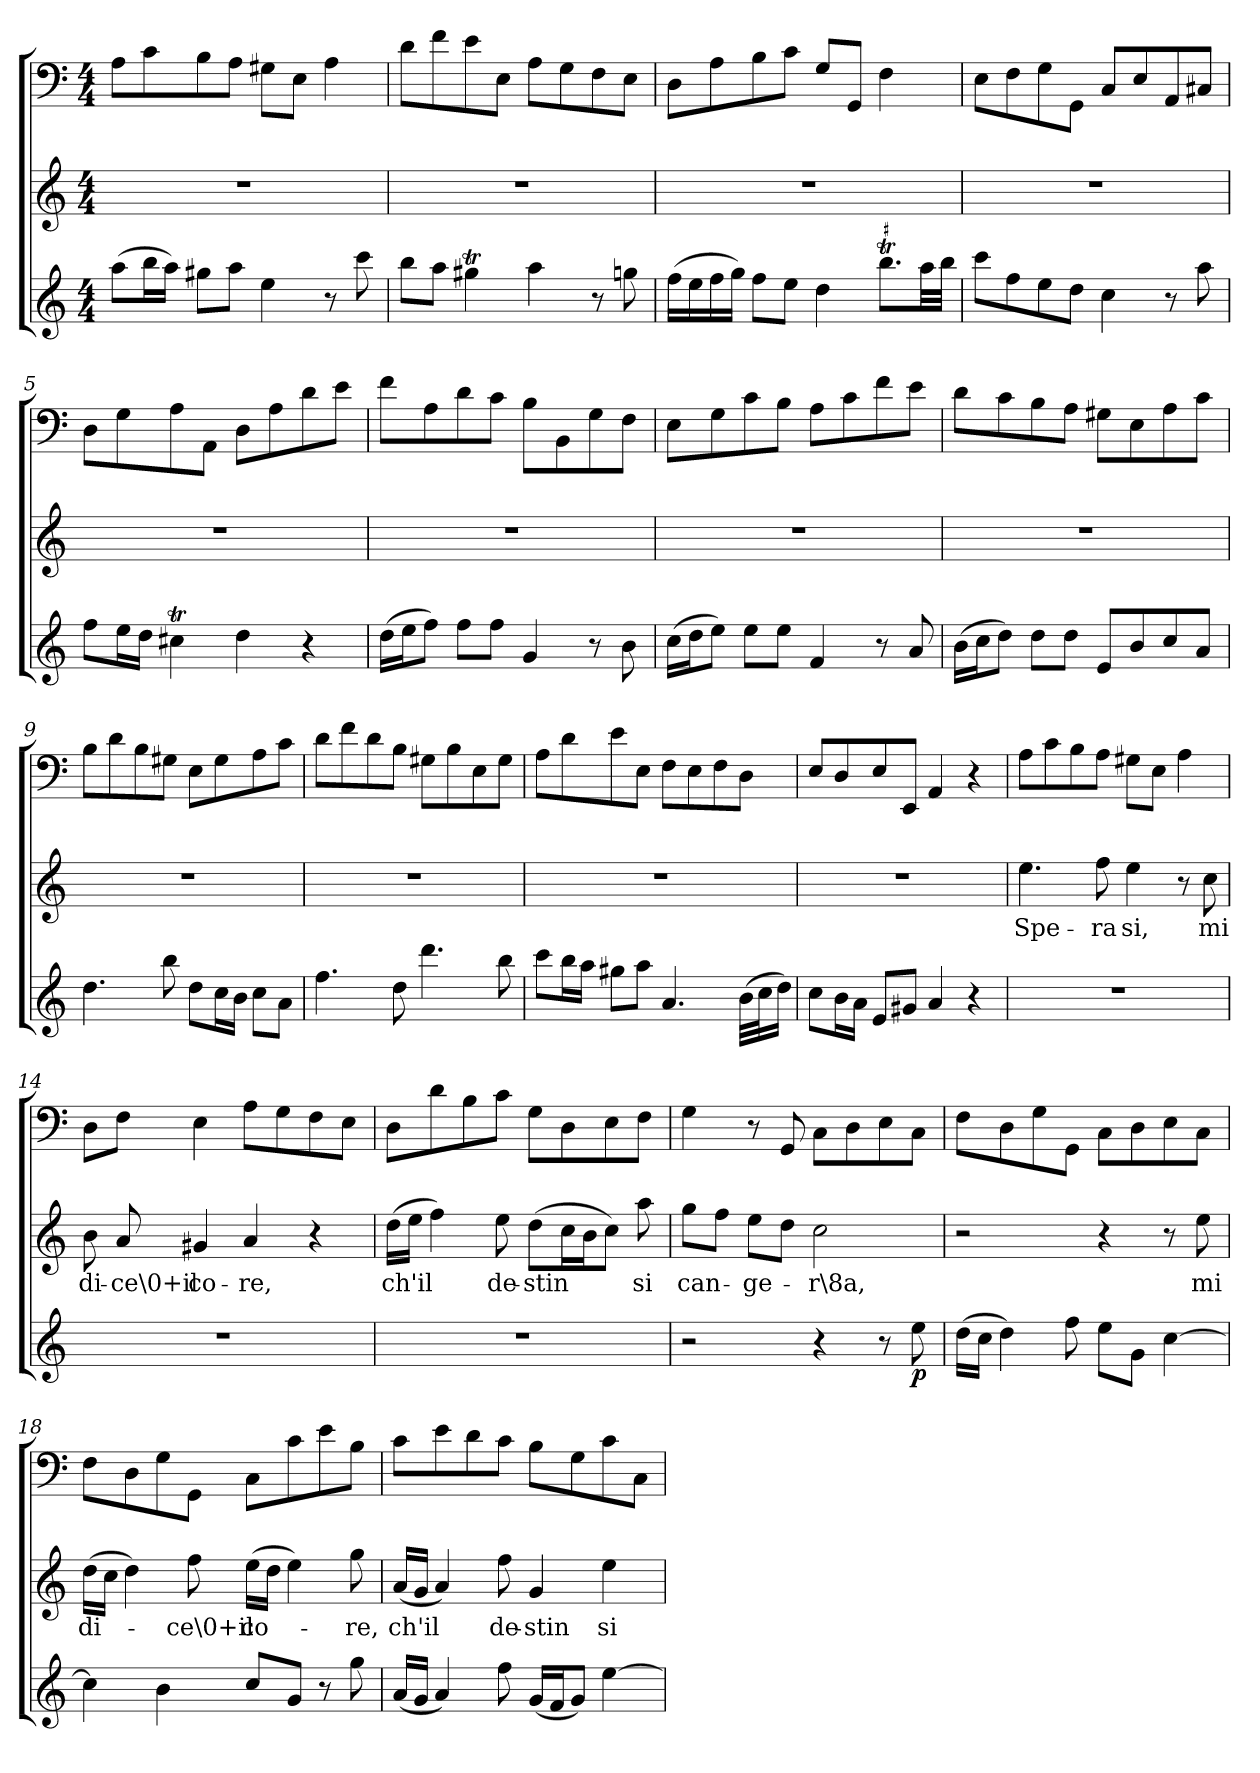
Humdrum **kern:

**kern	**dynam	**kern	**text	**kern
*part3	*part3	*part2	*part2	*part1
*staff3	*staff3	*staff2	*staff2	*staff1
*clefG2	*	*clefG2	*	*clefF4
*k[]	*	*k[]	*	*k[]
*a:	*	*a:	*	*a:
*M4/4	*	*M4/4	*	*M4/4
=1	=1	=1	=1	=1
(8aa\L	.	1r	.	8A\L
16bb\L	.	.	.	8c\
16aa\JJ)	.	.	.	.
8gg#X\L	.	.	.	8B\
8aa\J	.	.	.	8A\J
4ee\	.	.	.	8G#X\L
.	.	.	.	8E\J
8r	.	.	.	4A\
8ccc\	.	.	.	.
=2	=2	=2	=2	=2
8bb\L	.	1r	.	8d\L
8aa\J	.	.	.	8f\
4gg#Xt\	.	.	.	8e\
.	.	.	.	8E\J
4aa\	.	.	.	8A\L
.	.	.	.	8G\
8r	.	.	.	8F\
8ggn\	.	.	.	8E\J
=3	=3	=3	=3	=3
(16ff\LL	.	1r	.	8D\L
16ee\	.	.	.	.
16ff\	.	.	.	8A\
16gg\JJ)	.	.	.	.
8ff\L	.	.	.	8B\
8ee\J	.	.	.	8c\J
4dd\	.	.	.	8G/L
.	.	.	.	8GG/J
!LO:TR:acc=#	!	!	!	!
8.bbT\L	.	.	.	4F\
32aa\LL	.	.	.	.
32bb\JJJ	.	.	.	.
=4	=4	=4	=4	=4
8ccc\L	.	1r	.	8E\L
8ff\	.	.	.	8F\
8ee\	.	.	.	8G\
8dd\J	.	.	.	8GG\J
4cc\	.	.	.	8C/L
.	.	.	.	8E/
8r	.	.	.	8AA/
8aa\	.	.	.	8C#X/J
=5	=5	=5	=5	=5
8ff\L	.	1r	.	8D\L
16ee\L	.	.	.	8G\
16dd\JJ	.	.	.	.
4cc#Xt\	.	.	.	8A\
.	.	.	.	8AA\J
4dd\	.	.	.	8D\L
.	.	.	.	8A\
4r	.	.	.	8d\
.	.	.	.	8e\J
=6	=6	=6	=6	=6
(16dd\LL	.	1r	.	8f\L
16ee\J	.	.	.	.
8ff\J)	.	.	.	8A\
8ff\L	.	.	.	8d\
8ff\J	.	.	.	8c\J
4g/	.	.	.	8B\L
.	.	.	.	8BB\
8r	.	.	.	8G\
8b\	.	.	.	8F\J
=7	=7	=7	=7	=7
(16cc\LL	.	1r	.	8E\L
16dd\J	.	.	.	.
8ee\J)	.	.	.	8G\
8ee\L	.	.	.	8c\
8ee\J	.	.	.	8B\J
4f/	.	.	.	8A\L
.	.	.	.	8c\
8r	.	.	.	8f\
8a/	.	.	.	8e\J
=8	=8	=8	=8	=8
(16b\LL	.	1r	.	8d\L
16cc\J	.	.	.	.
8dd\J)	.	.	.	8c\
8dd\L	.	.	.	8B\
8dd\J	.	.	.	8A\J
8e/L	.	.	.	8G#X\L
8b/	.	.	.	8E\
8cc/	.	.	.	8A\
8a/J	.	.	.	8c\J
=9	=9	=9	=9	=9
4.dd\	.	1r	.	8B\L
.	.	.	.	8d\
.	.	.	.	8B\
8bb\	.	.	.	8G#X\J
8dd\L	.	.	.	8E\L
16cc\L	.	.	.	8G#\
16b\JJ	.	.	.	.
8cc\L	.	.	.	8A\
8a\J	.	.	.	8c\J
=10	=10	=10	=10	=10
4.ff\	.	1r	.	8d\L
.	.	.	.	8f\
.	.	.	.	8d\
8dd\	.	.	.	8B\J
4.ddd\	.	.	.	8G#X\L
.	.	.	.	8B\
.	.	.	.	8E\
8bb\	.	.	.	8G#\J
=11	=11	=11	=11	=11
8ccc\L	.	1r	.	8A\L
16bb\L	.	.	.	8d\
16aa\JJ	.	.	.	.
8gg#X\L	.	.	.	8e\
8aa\J	.	.	.	8E\J
4.a/	.	.	.	8F\L
.	.	.	.	8E\
.	.	.	.	8F\
(32b\LLL	.	.	.	8D\J
32cc\J	.	.	.	.
16dd\JJ)	.	.	.	.
=12	=12	=12	=12	=12
8cc\L	.	1r	.	8E/L
16b\L	.	.	.	8D/
16a\JJ	.	.	.	.
8e/L	.	.	.	8E/
8g#X/J	.	.	.	8EE/J
4a/	.	.	.	4AA/
4r	.	.	.	4r
=13	=13	=13	=13	=13
1r	.	4.ee\	Spe-	8A\L
.	.	.	.	8c\
.	.	.	.	8B\
.	.	8ff\	-ra	8A\J
.	.	4ee\	si,	8G#X\L
.	.	.	.	8E\J
.	.	8r	.	4A\
.	.	8cc\	mi	.
=14	=14	=14	=14	=14
1r	.	8b\	di-	8D\L
.	.	8a/	-ce\0+il	8F\J
.	.	4g#X/	co-	4E\
.	.	4a/	-re,	8A\L
.	.	.	.	8G\
.	.	4r	.	8F\
.	.	.	.	8E\J
=15	=15	=15	=15	=15
1r	.	(16dd\LL	ch'il	8D\L
.	.	16ee\JJ	.	.
.	.	4ff\)	.	8d\
.	.	.	.	8B\
.	.	8ee\	de-	8c\J
.	.	(8dd\L	-stin	8G\L
.	.	16cc\L	.	8D\
.	.	16b\J	.	.
.	.	8cc\J)	.	8E\
.	.	8aa\	si	8F\J
=16	=16	=16	=16	=16
2r	.	8gg\L	can-	4G\
.	.	8ff\J	.	.
.	.	8ee\L	-ge-	8r
.	.	8dd\J	.	8GG/
4r	.	2cc\	-r\8a,	8C\L
.	.	.	.	8D\
8r	.	.	.	8E\
8ee\	p	.	.	8C\J
=17	=17	=17	=17	=17
(16dd\LL	.	2r	.	8F\L
16cc\JJ	.	.	.	.
4dd\)	.	.	.	8D\
.	.	.	.	8G\
8ff\	.	.	.	8GG\J
8ee\L	.	4r	.	8C\L
8g\J	.	.	.	8D\
[4cc\	.	8r	.	8E\
.	.	8ee\	mi	8C\J
=18	=18	=18	=18	=18
4cc\]	.	(16dd\LL	di-	8F\L
.	.	16cc\JJ	.	.
.	.	4dd\)	.	8D\
4b\	.	.	.	8G\
.	.	8ff\	-ce\0+il	8GG\J
8cc/L	.	(16ee\LL	co-	8C\L
.	.	16dd\JJ	.	.
8g/J	.	4ee\)	.	8c\
8r	.	.	.	8e\
8gg\	.	8gg\	-re,	8B\J
=19	=19	=19	=19	=19
(16a/LL	.	(16a/LL	ch'il	8c\L
16g/JJ	.	16g/JJ	.	.
4a/)	.	4a/)	.	8e\
.	.	.	.	8d\
8ff\	.	8ff\	de-	8c\J
(16g/LL	.	4g/	-stin	8B\L
16f/J	.	.	.	.
8g/J)	.	.	.	8G\
[4ee\	.	4ee\	si	8c\
.	.	.	.	8C\J
=	=	=	=	=
*-	*-	*-	*-	*-
